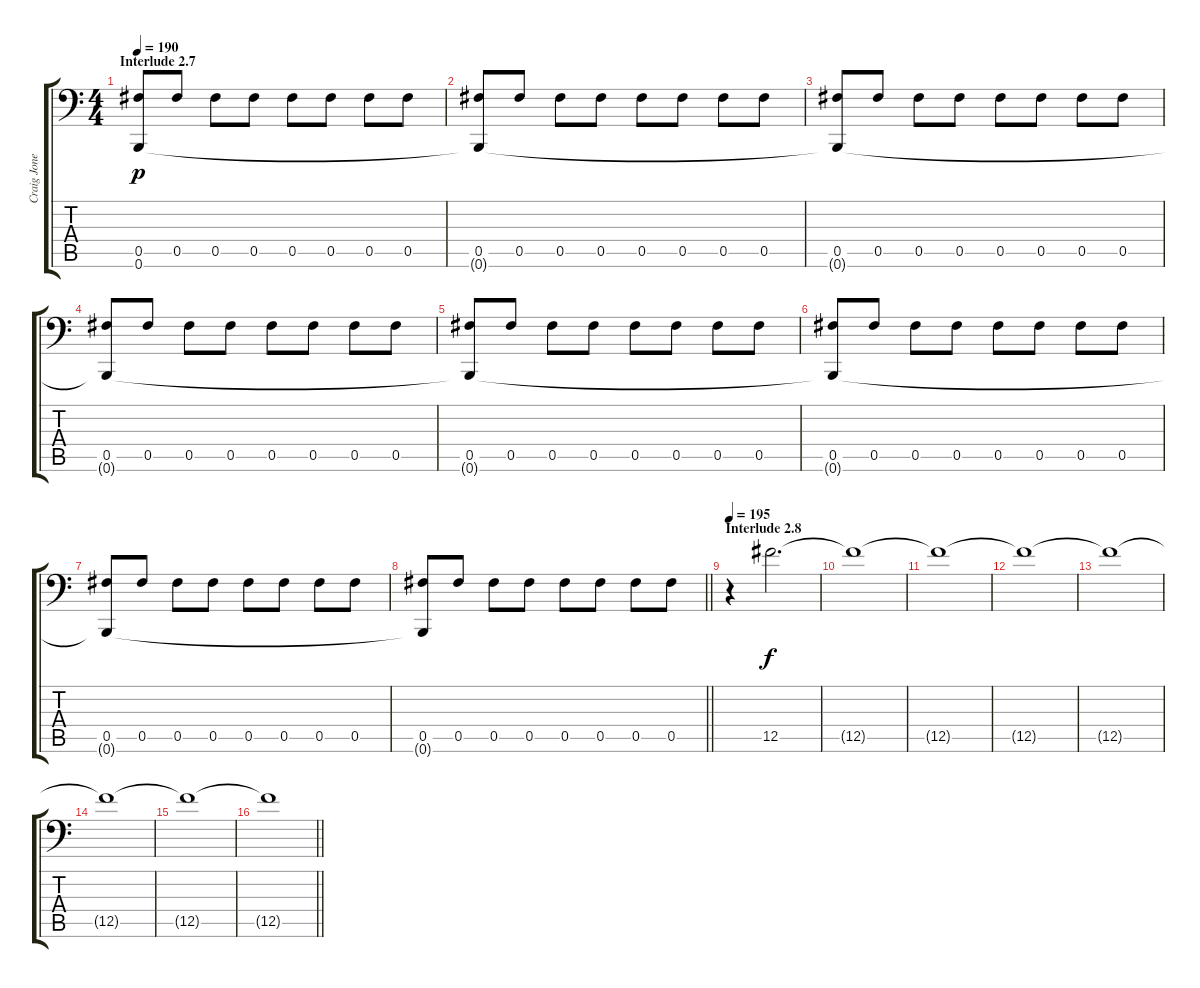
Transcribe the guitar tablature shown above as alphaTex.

\track ("Craig Jones" "Craig Jone") {instrument guitarharmonics}
\staff {score tabs}
\tuning (Db6 Ab3 E3 B2 Gb2 B0) {hide}
\ts (4 4)
\section ("" "Interlude 2.7")
\tempo 190
\clef f4
\ks c
(0.5 0.6).8{dy p} 0.5.8 0.5.8 0.5.8 0.5.8 0.5.8 0.5.8 0.5.8 |
(0.5 0.6{t}).8 0.5.8 0.5.8 0.5.8 0.5.8 0.5.8 0.5.8 0.5.8 |
(0.5 0.6{t}).8 0.5.8 0.5.8 0.5.8 0.5.8 0.5.8 0.5.8 0.5.8 |
(0.5 0.6{t}).8 0.5.8 0.5.8 0.5.8 0.5.8 0.5.8 0.5.8 0.5.8 |
(0.5 0.6{t}).8 0.5.8 0.5.8 0.5.8 0.5.8 0.5.8 0.5.8 0.5.8 |
(0.5 0.6{t}).8 0.5.8 0.5.8 0.5.8 0.5.8 0.5.8 0.5.8 0.5.8 |
(0.5 0.6{t}).8 0.5.8 0.5.8 0.5.8 0.5.8 0.5.8 0.5.8 0.5.8 |
\barLineRight lightlight
(0.5 0.6{t}).8 0.5.8 0.5.8 0.5.8 0.5.8 0.5.8 0.5.8 0.5.8 |
\section ("" "Interlude 2.8")
\tempo 195
r.4{volume 0 instrument lead2sawtooth} 12.5.2{d dy f volume 12} |
12.5{t}.1{volume 6} |
12.5{t}.1{volume 10} |
12.5{t}.1{volume 5} |
12.5{t}.1{volume 10} |
12.5{t}.1{volume 5} |
12.5{t}.1{volume 10} |
\barLineRight lightlight
12.5{t}.1{volume 5}
